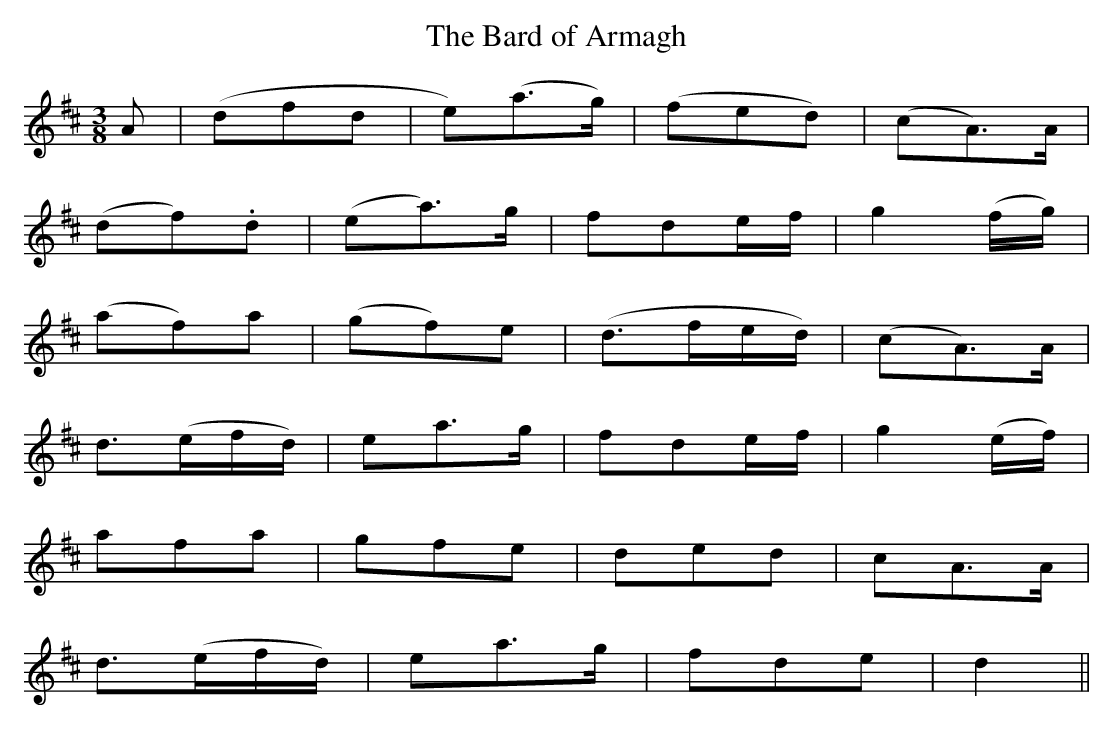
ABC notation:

X:1
T: The Bard of Armagh
M: 3/8
L: 1/8
K: D
A|(dfd|e)(a>g)|(fed)|(cA>)A|
(df).d|(ea>)g|fde/2f/2|g2(f/2g/2)|
(af)a|(gf)e|(d>fe/2d/2)|(cA>)A|
d>(ef/2d/2)|ea>g|fde/2f/2|g2(e/2f/2)|
afa|gfe|ded|cA>A|
d>(ef/2d/2)|ea>g|fde|d2||
